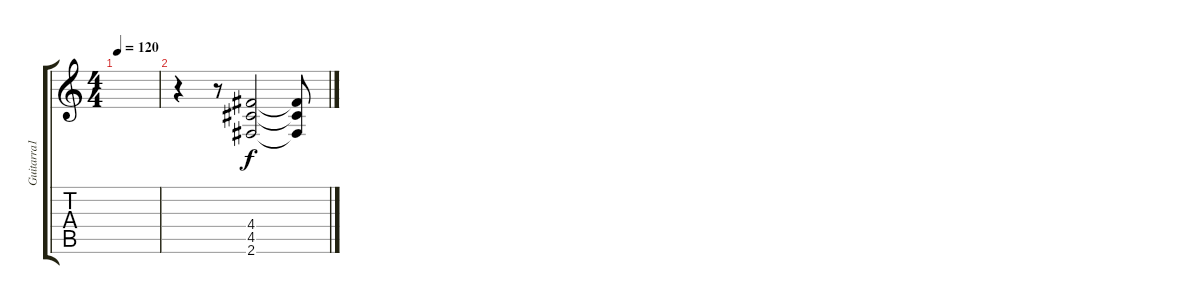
\track ("Guitarra1" "Guitarra1") {instrument acousticguitarsteel}
\staff {score tabs}
\tuning (E4 B3 G3 D3 A2 E2) {hide}
\ts (4 4)
\tempo 120
\clef g2
\ks c
|
r.4{instrument distortionguitar} r.8 (4.4 4.5 2.6).2 (4.4{t} 4.5{t} 2.6{t}).8
